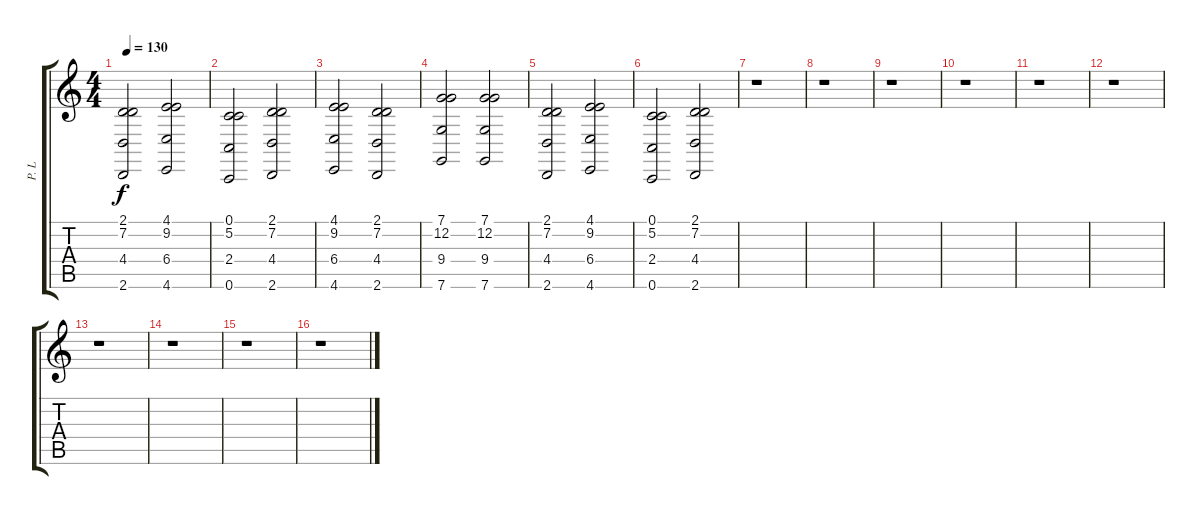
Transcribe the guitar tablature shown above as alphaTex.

\track ("      P. Lof (keyboard)" "      P. L") {instrument stringensemble1}
\staff {score tabs}
\tuning (C4 G3 Eb3 Bb2 F2 C2) {hide}
\ts (4 4)
\tempo 130
\clef g2
\ks c
(2.1 7.2 4.4 2.6).2{dy f} (4.1 9.2 6.4 4.6).2 |
(0.1 5.2 2.4 0.6).2 (2.1 7.2 4.4 2.6).2 |
(4.1 9.2 6.4 4.6).2 (2.1 7.2 4.4 2.6).2 |
(7.1 12.2 9.4 7.6).2 (7.1 12.2 9.4 7.6).2 |
(2.1 7.2 4.4 2.6).2 (4.1 9.2 6.4 4.6).2 |
(0.1 5.2 2.4 0.6).2 (2.1 7.2 4.4 2.6).2 |
r.1 |
r.1 |
r.1 |
r.1 |
r.1 |
r.1 |
r.1 |
r.1 |
r.1 |
r.1
